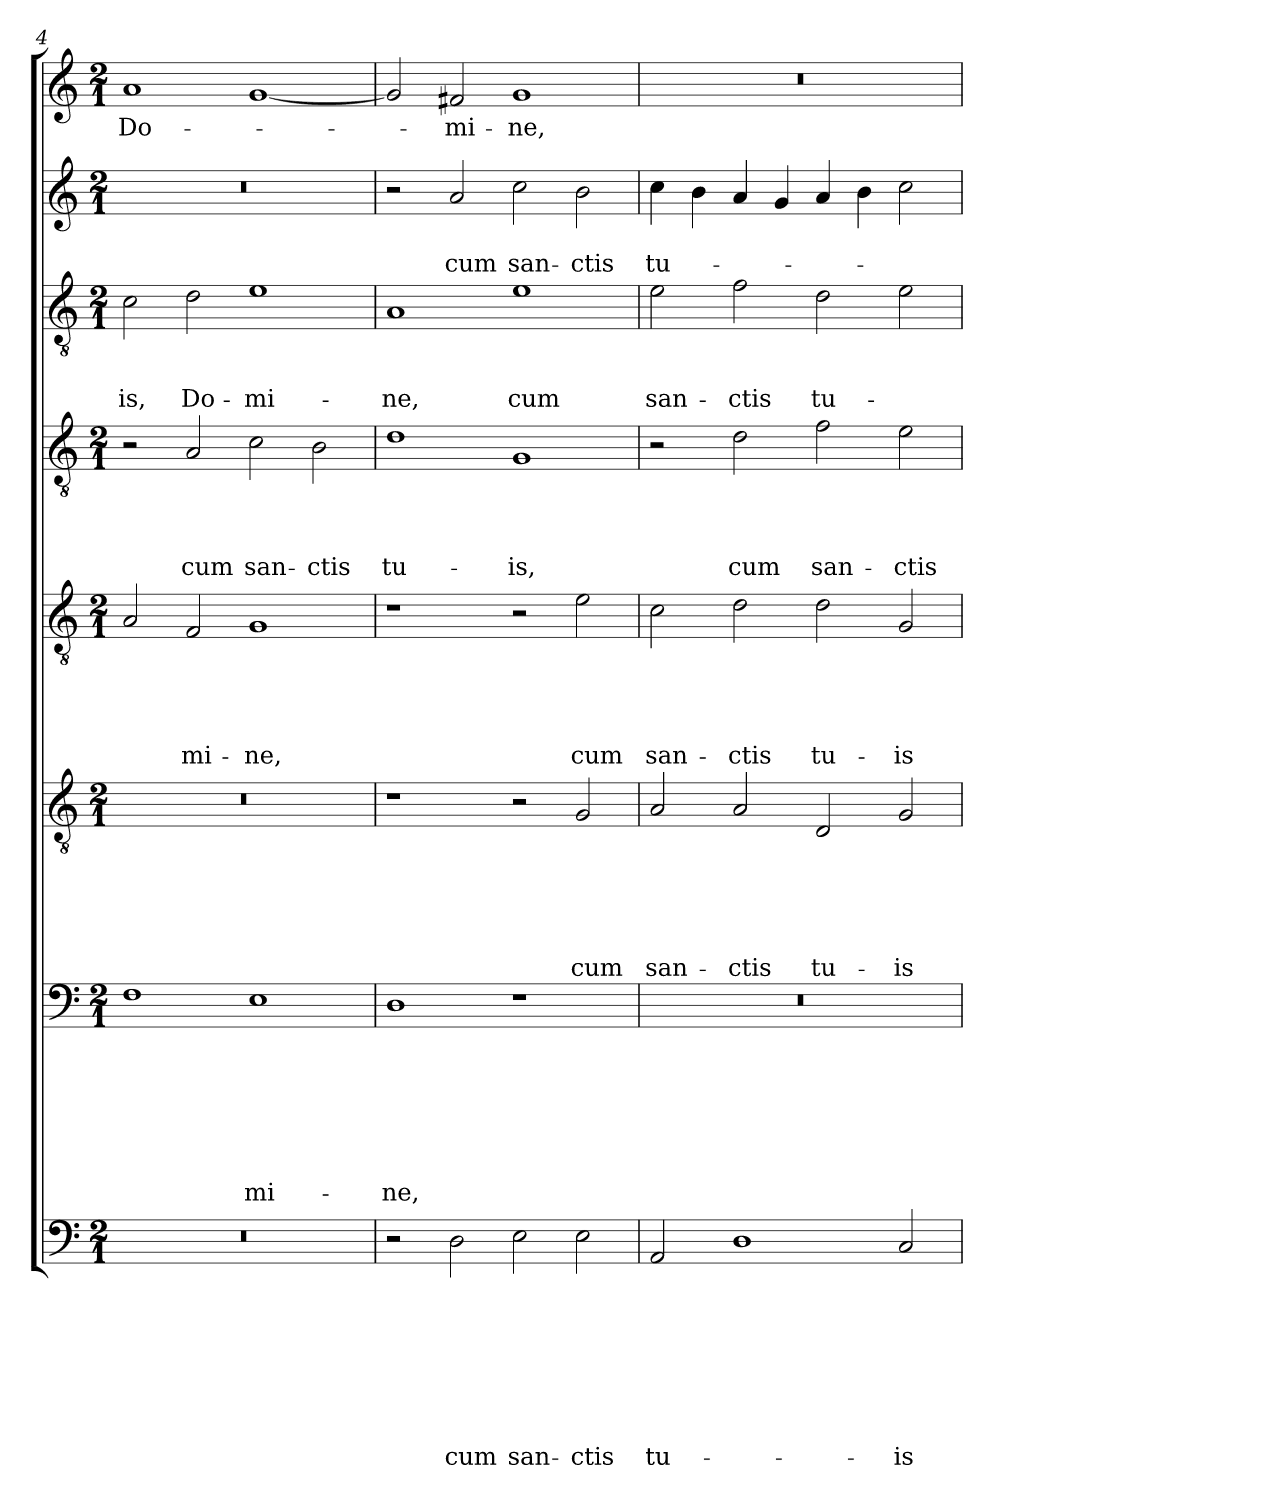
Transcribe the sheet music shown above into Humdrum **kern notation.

**kern	**text	**text	**text	**text	**text	**text	**text	**text	**kern	**text	**text	**text	**text	**text	**text	**text	**kern	**text	**text	**text	**text	**text	**text	**kern	**text	**text	**text	**text	**text	**kern	**text	**text	**text	**text	**kern	**text	**text	**text	**kern	**text	**text	**kern	**text
*part8	*part8	*part8	*part8	*part8	*part8	*part8	*part8	*part8	*part7	*part7	*part7	*part7	*part7	*part7	*part7	*part7	*part6	*part6	*part6	*part6	*part6	*part6	*part6	*part5	*part5	*part5	*part5	*part5	*part5	*part4	*part4	*part4	*part4	*part4	*part3	*part3	*part3	*part3	*part2	*part2	*part2	*part1	*part1
*staff8	*staff8	*staff8	*staff8	*staff8	*staff8	*staff8	*staff8	*staff8	*staff7	*staff7	*staff7	*staff7	*staff7	*staff7	*staff7	*staff7	*staff6	*staff6	*staff6	*staff6	*staff6	*staff6	*staff6	*staff5	*staff5	*staff5	*staff5	*staff5	*staff5	*staff4	*staff4	*staff4	*staff4	*staff4	*staff3	*staff3	*staff3	*staff3	*staff2	*staff2	*staff2	*staff1	*staff1
*clefF4	*	*	*	*	*	*	*	*	*clefF4	*	*	*	*	*	*	*	*clefGv2	*	*	*	*	*	*	*clefGv2	*	*	*	*	*	*clefGv2	*	*	*	*	*clefGv2	*	*	*	*clefG2	*	*	*clefG2	*
*k[]	*	*	*	*	*	*	*	*	*k[]	*	*	*	*	*	*	*	*k[]	*	*	*	*	*	*	*k[]	*	*	*	*	*	*k[]	*	*	*	*	*k[]	*	*	*	*k[]	*	*	*k[]	*
*C:	*	*	*	*	*	*	*	*	*C:	*	*	*	*	*	*	*	*C:	*	*	*	*	*	*	*C:	*	*	*	*	*	*C:	*	*	*	*	*C:	*	*	*	*C:	*	*	*C:	*
*M2/1	*	*	*	*	*	*	*	*	*M2/1	*	*	*	*	*	*	*	*M2/1	*	*	*	*	*	*	*M2/1	*	*	*	*	*	*M2/1	*	*	*	*	*M2/1	*	*	*	*M2/1	*	*	*M2/1	*
=4	=4	=4	=4	=4	=4	=4	=4	=4	=4	=4	=4	=4	=4	=4	=4	=4	=4	=4	=4	=4	=4	=4	=4	=4	=4	=4	=4	=4	=4	=4	=4	=4	=4	=4	=4	=4	=4	=4	=4	=4	=4	=4	=4
!	!	!	!	!	!	!	!	!	!	!	!	!	!	!	!	!	!	!	!	!	!	!	!	!	!	!	!	!	!	!	!	!	!	!	!	!	!	!LO:LY:b	!	!	!	!	!LO:LY:b
0r	.	.	.	.	.	.	.	.	1F	.	.	.	.	.	.	.	0r	.	.	.	.	.	.	2A/	.	.	.	.	.	2r	.	.	.	.	2c\	.	.	-is,	0r	.	.	1a	Do-
!	!	!	!	!	!	!	!	!	!	!	!	!	!	!	!	!	!	!	!	!	!	!	!	!	!	!	!	!	!LO:LY:b	!	!	!	!	!LO:LY:b	!	!	!	!LO:LY:b	!	!	!	!	!
.	.	.	.	.	.	.	.	.	.	.	.	.	.	.	.	.	.	.	.	.	.	.	.	2F/	.	.	.	.	-mi-	2A/	.	.	.	cum	2d\	.	.	Do-	.	.	.	.	.
!	!	!	!	!	!	!	!	!	!	!	!	!	!	!	!	!LO:LY:b	!	!	!	!	!	!	!	!	!	!	!	!	!LO:LY:b	!	!	!	!	!LO:LY:b	!	!	!	!LO:LY:b	!	!	!	!	!
.	.	.	.	.	.	.	.	.	1E	.	.	.	.	.	.	-mi-	.	.	.	.	.	.	.	1G	.	.	.	.	-ne,	2c\	.	.	.	san-	1e	.	.	-mi-	.	.	.	[1g	.
!	!	!	!	!	!	!	!	!	!	!	!	!	!	!	!	!	!	!	!	!	!	!	!	!	!	!	!	!	!	!	!	!	!	!LO:LY:b	!	!	!	!	!	!	!	!	!
.	.	.	.	.	.	.	.	.	.	.	.	.	.	.	.	.	.	.	.	.	.	.	.	.	.	.	.	.	.	2B\	.	.	.	-ctis	.	.	.	.	.	.	.	.	.
=5	=5	=5	=5	=5	=5	=5	=5	=5	=5	=5	=5	=5	=5	=5	=5	=5	=5	=5	=5	=5	=5	=5	=5	=5	=5	=5	=5	=5	=5	=5	=5	=5	=5	=5	=5	=5	=5	=5	=5	=5	=5	=5	=5
!	!	!	!	!	!	!	!	!	!	!	!	!	!	!	!	!LO:LY:b	!	!	!	!	!	!	!	!	!	!	!	!	!	!	!	!	!	!LO:LY:b	!	!	!	!LO:LY:b	!	!	!	!	!
2r	.	.	.	.	.	.	.	.	1D	.	.	.	.	.	.	-ne,	1r	.	.	.	.	.	.	1r	.	.	.	.	.	1d	.	.	.	tu-	1A	.	.	-ne,	2r	.	.	2g/]	.
!	!	!	!	!	!	!	!	!LO:LY:b	!	!	!	!	!	!	!	!	!	!	!	!	!	!	!	!	!	!	!	!	!	!	!	!	!	!	!	!	!	!	!	!	!LO:LY:b	!	!LO:LY:b
2D\	.	.	.	.	.	.	.	cum	.	.	.	.	.	.	.	.	.	.	.	.	.	.	.	.	.	.	.	.	.	.	.	.	.	.	.	.	.	.	2a/	.	cum	2f#X/	-mi-
!	!	!	!	!	!	!	!	!LO:LY:b	!	!	!	!	!	!	!	!	!	!	!	!	!	!	!	!	!	!	!	!	!	!	!	!	!	!LO:LY:b	!	!	!	!LO:LY:b	!	!	!LO:LY:b	!	!LO:LY:b
2E\	.	.	.	.	.	.	.	san-	1r	.	.	.	.	.	.	.	2r	.	.	.	.	.	.	2r	.	.	.	.	.	1G	.	.	.	-is,	1e	.	.	cum	2cc\	.	san-	1g	-ne,
!	!	!	!	!	!	!	!	!LO:LY:b	!	!	!	!	!	!	!	!	!	!	!	!	!	!	!LO:LY:b	!	!	!	!	!	!LO:LY:b	!	!	!	!	!	!	!	!	!	!	!	!LO:LY:b	!	!
2E\	.	.	.	.	.	.	.	-ctis	.	.	.	.	.	.	.	.	2G/	.	.	.	.	.	cum	2e\	.	.	.	.	cum	.	.	.	.	.	.	.	.	.	2b\	.	-ctis	.	.
=6	=6	=6	=6	=6	=6	=6	=6	=6	=6	=6	=6	=6	=6	=6	=6	=6	=6	=6	=6	=6	=6	=6	=6	=6	=6	=6	=6	=6	=6	=6	=6	=6	=6	=6	=6	=6	=6	=6	=6	=6	=6	=6	=6
!	!	!	!	!	!	!	!	!LO:LY:b	!	!	!	!	!	!	!	!	!	!	!	!	!	!	!LO:LY:b	!	!	!	!	!	!LO:LY:b	!	!	!	!	!	!	!	!	!LO:LY:b	!	!	!LO:LY:b	!	!
2AA/	.	.	.	.	.	.	.	tu-	0r	.	.	.	.	.	.	.	2A/	.	.	.	.	.	san-	2c\	.	.	.	.	san-	2r	.	.	.	.	2e\	.	.	san-	4cc\	.	tu-	0r	.
.	.	.	.	.	.	.	.	.	.	.	.	.	.	.	.	.	.	.	.	.	.	.	.	.	.	.	.	.	.	.	.	.	.	.	.	.	.	.	4b\	.	.	.	.
!	!	!	!	!	!	!	!	!	!	!	!	!	!	!	!	!	!	!	!	!	!	!	!LO:LY:b	!	!	!	!	!	!LO:LY:b	!	!	!	!	!LO:LY:b	!	!	!	!LO:LY:b	!	!	!	!	!
1D	.	.	.	.	.	.	.	.	.	.	.	.	.	.	.	.	2A/	.	.	.	.	.	-ctis	2d\	.	.	.	.	-ctis	2d\	.	.	.	cum	2f\	.	.	-ctis	4a/	.	.	.	.
.	.	.	.	.	.	.	.	.	.	.	.	.	.	.	.	.	.	.	.	.	.	.	.	.	.	.	.	.	.	.	.	.	.	.	.	.	.	.	4g/	.	.	.	.
!	!	!	!	!	!	!	!	!	!	!	!	!	!	!	!	!	!	!	!	!	!	!	!LO:LY:b	!	!	!	!	!	!LO:LY:b	!	!	!	!	!LO:LY:b	!	!	!	!LO:LY:b	!	!	!	!	!
.	.	.	.	.	.	.	.	.	.	.	.	.	.	.	.	.	2D/	.	.	.	.	.	tu-	2d\	.	.	.	.	tu-	2f\	.	.	.	san-	2d\	.	.	tu-	4a/	.	.	.	.
.	.	.	.	.	.	.	.	.	.	.	.	.	.	.	.	.	.	.	.	.	.	.	.	.	.	.	.	.	.	.	.	.	.	.	.	.	.	.	4b\	.	.	.	.
!	!	!	!	!	!	!	!	!LO:LY:b	!	!	!	!	!	!	!	!	!	!	!	!	!	!	!LO:LY:b	!	!	!	!	!	!LO:LY:b	!	!	!	!	!LO:LY:b	!	!	!	!	!	!	!	!	!
2C/	.	.	.	.	.	.	.	-is	.	.	.	.	.	.	.	.	2G/	.	.	.	.	.	-is	2G/	.	.	.	.	-is	2e\	.	.	.	-ctis	2e\	.	.	.	2cc\	.	.	.	.
=	=	=	=	=	=	=	=	=	=	=	=	=	=	=	=	=	=	=	=	=	=	=	=	=	=	=	=	=	=	=	=	=	=	=	=	=	=	=	=	=	=	=	=
*-	*-	*-	*-	*-	*-	*-	*-	*-	*-	*-	*-	*-	*-	*-	*-	*-	*-	*-	*-	*-	*-	*-	*-	*-	*-	*-	*-	*-	*-	*-	*-	*-	*-	*-	*-	*-	*-	*-	*-	*-	*-	*-	*-
